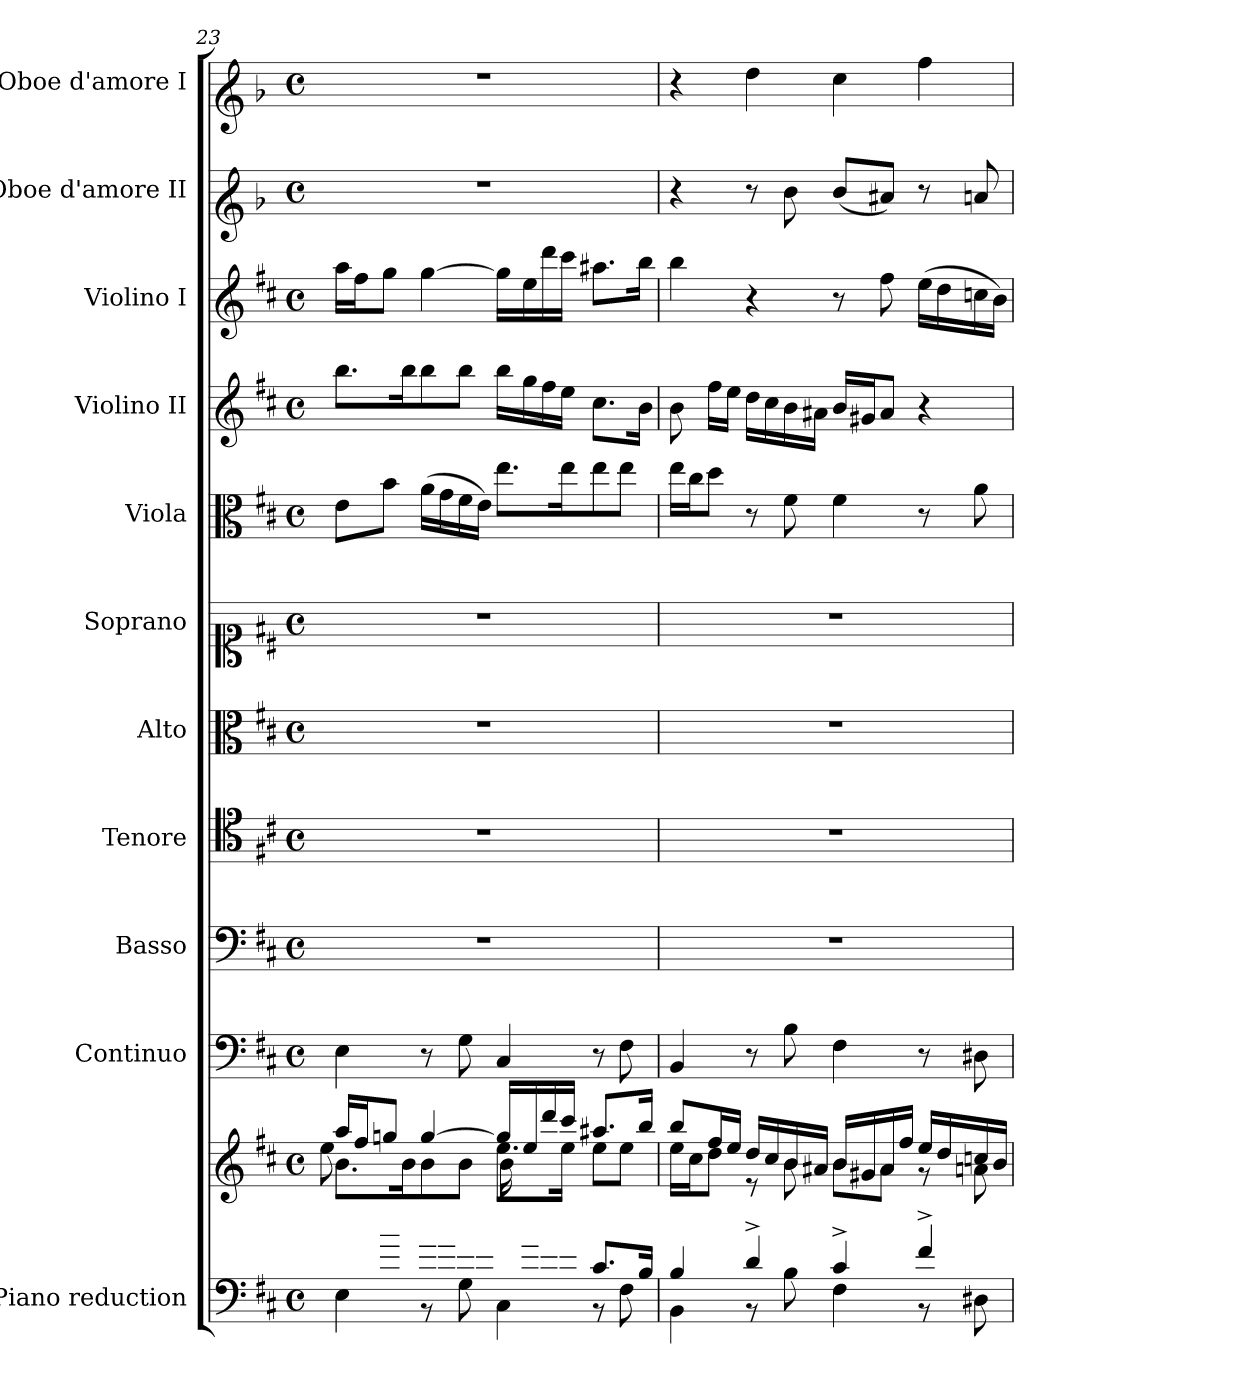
**kern	**kern	**kern	**kern	**kern	**kern	**kern	**kern	**kern	**kern	**kern	**kern
*part11	*part11	*part10	*part9	*part8	*part7	*part6	*part5	*part4	*part3	*part2	*part1
*staff12	*staff11	*staff10	*staff9	*staff8	*staff7	*staff6	*staff5	*staff4	*staff3	*staff2	*staff1
*I"Piano reduction	*	*I"Continuo	*I"Basso	*I"Tenore	*I"Alto	*I"Soprano	*I"Viola	*I"Violino II	*I"Violino I	*I"Oboe d'amore II	*I"Oboe d'amore I
*I'Pno	*	*	*	*	*	*	*I'Vla	*I'Vln	*I'Vln	*I'Ob	*I'Ob
*clefF4	*clefG2	*clefF4	*clefF4	*clefC4	*clefC3	*clefC1	*clefC3	*clefG2	*clefG2	*clefG1	*clefG1
*	*	*	*	*	*	*	*	*	*	*ITrd2c3	*ITrd2c3
*k[f#c#]	*k[f#c#]	*k[f#c#]	*k[f#c#]	*k[f#c#]	*k[f#c#]	*k[f#c#]	*k[f#c#]	*k[f#c#]	*k[f#c#]	*k[f#c#]	*k[f#c#]
*M4/4	*M4/4	*M4/4	*M4/4	*M4/4	*M4/4	*M4/4	*M4/4	*M4/4	*M4/4	*M4/4	*M4/4
*met(c)	*met(c)	*met(c)	*met(c)	*met(c)	*met(c)	*met(c)	*met(c)	*met(c)	*met(c)	*met(c)	*met(c)
=23	=23	=23	=23	=23	=23	=23	=23	=23	=23	=23	=23
*^	*^	*	*	*	*	*	*	*	*	*	*
*	*	*	*^	*	*	*	*	*	*	*	*	*	*
8ryy	4E\	16aa/LL	8.b\L	8ee\	4E\	1r	1r	1r	1r	8e\L	8.bb\L	16aa\LL	1r	1r
.	.	16ff#/J	.	.	.	.	.	.	.	.	.	16ff#\J	.	.
8b/	.	8ggn/J	.	4.ryy	.	.	.	.	.	8b\J	.	8gg\J	.	.
.	.	.	16b\K	.	.	.	.	.	.	.	16bb\K	.	.	.
16a/LL	8r	[4gg/	8b\	.	8r	.	.	.	.	(>16a\LL	8bb\	[4gg\	.	.
16g/	.	.	.	.	.	.	.	.	.	16g\	.	.	.	.
16f#/	8G\	.	8b\J	.	8G\	.	.	.	.	16f#\	8bb\J	.	.	.
16e/JJ	.	.	.	.	.	.	.	.	.	16e\JJ)	.	.	.	.
16ryy	4C#\	16gg/LL]	8.ee\L	16b\LL	4C#/	.	.	.	.	8.ee\L	16bb\LL	16gg\LL]	.	.
16g/	.	16ee/	.	4..ryy	.	.	.	.	.	.	16gg\	16ee\	.	.
16f#/	.	16ddd/	.	.	.	.	.	.	.	.	16ff#\	16ddd\	.	.
16e/JJ	.	16ccc#/JJ	16ee\Jk	.	.	.	.	.	.	16ee\K	16ee\JJ	16ccc#\JJ	.	.
8.c#/L	8r	8.aa#X/L	8ee\L	.	8r	.	.	.	.	8ee\	8.cc#\L	8.aa#X\L	.	.
.	8F#\	.	8ee\J	.	8F#\	.	.	.	.	8ee\J	.	.	.	.
16B/Jk	.	16bb/Jk	.	.	.	.	.	.	.	.	16b\Jk	16bb\Jk	.	.
*	*	*	*v	*v	*	*	*	*	*	*	*	*	*	*
!!LO:PB:g=z
=24	=24	=24	=24	=24	=24	=24	=24	=24	=24	=24	=24	=24	=24
4B/	4BB\	8bb/L	16ee\LL	4BB/	1r	1r	1r	1r	16ee\LL	8b\	4bb\	4r	4r
.	.	.	16cc#\J	.	.	.	.	.	16cc#\J	.	.	.	.
.	.	16ff#/L	8dd\J	.	.	.	.	.	8dd\J	16ff#\LL	.	.	.
.	.	16ee/JJ	.	.	.	.	.	.	.	16ee\JJ	.	.	.
4d^/	8r	16dd/LL	8r	8r	.	.	.	.	8r	16dd\LL	4r	8r	4dd\
.	.	16cc#/	.	.	.	.	.	.	.	16cc#\	.	.	.
.	8B\	16b/	8b\	8B\	.	.	.	.	8f#\	16b\	.	8b\	.
.	.	16a#X/JJ	.	.	.	.	.	.	.	16a#X\JJ	.	.	.
4c#^/	4F#\	16b/LL	8b\L	4F#\	.	.	.	.	4f#\	16b/LL	8r	(<8b/L	4cc#\
.	.	16g#X/	.	.	.	.	.	.	.	16g#X/J	.	.	.
.	.	16a#/	8a#\J	.	.	.	.	.	.	8a#/J	8ff#\	8a#X/J)	.
.	.	16ff#/JJ	.	.	.	.	.	.	.	.	.	.	.
4f#^/	8r	16ee/LL	8r	8r	.	.	.	.	8r	4r	(>16ee\LL	8r	4ff#\
.	.	16dd/	.	.	.	.	.	.	.	.	16dd\	.	.
.	8D#X\	16ccn/	8an\	8D#X\	.	.	.	.	8a\	.	16ccn\	8an/	.
.	.	16b/JJ	.	.	.	.	.	.	.	.	16b\JJ)	.	.
*v	*v	*	*	*	*	*	*	*	*	*	*	*	*
*	*v	*v	*	*	*	*	*	*	*	*	*	*
=	=	=	=	=	=	=	=	=	=	=	=
*-	*-	*-	*-	*-	*-	*-	*-	*-	*-	*-	*-
